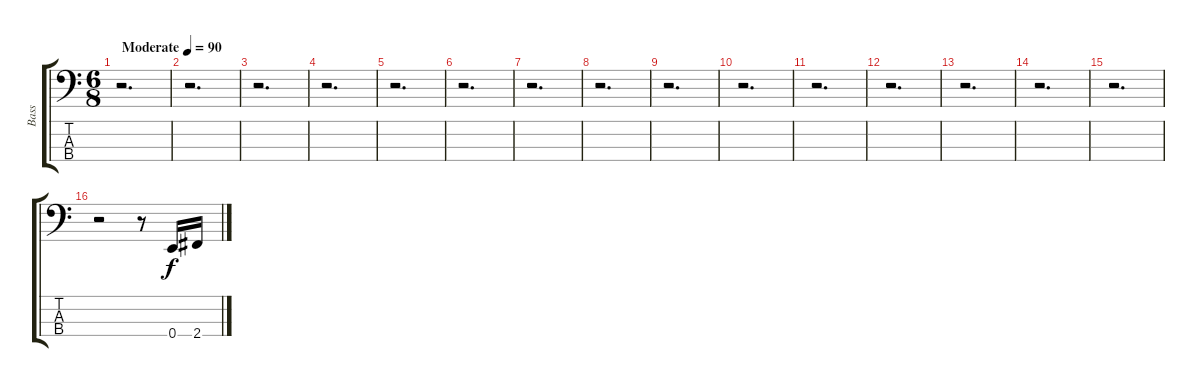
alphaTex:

\track ("Bass" "Bass") {instrument electricbassfinger}
\staff {score tabs}
\tuning (G2 D2 A1 E1) {hide}
\ts (6 8)
\tempo (90 "Moderate")
\clef f4
\ks c
r.2{d dy f instrument electricbassfinger} |
r.2{d} |
r.2{d} |
r.2{d} |
r.2{d} |
r.2{d} |
r.2{d} |
r.2{d} |
r.2{d} |
r.2{d} |
r.2{d} |
r.2{d} |
r.2{d} |
r.2{d} |
r.2{d} |
r.2 r.8 0.4.16 2.4.16
